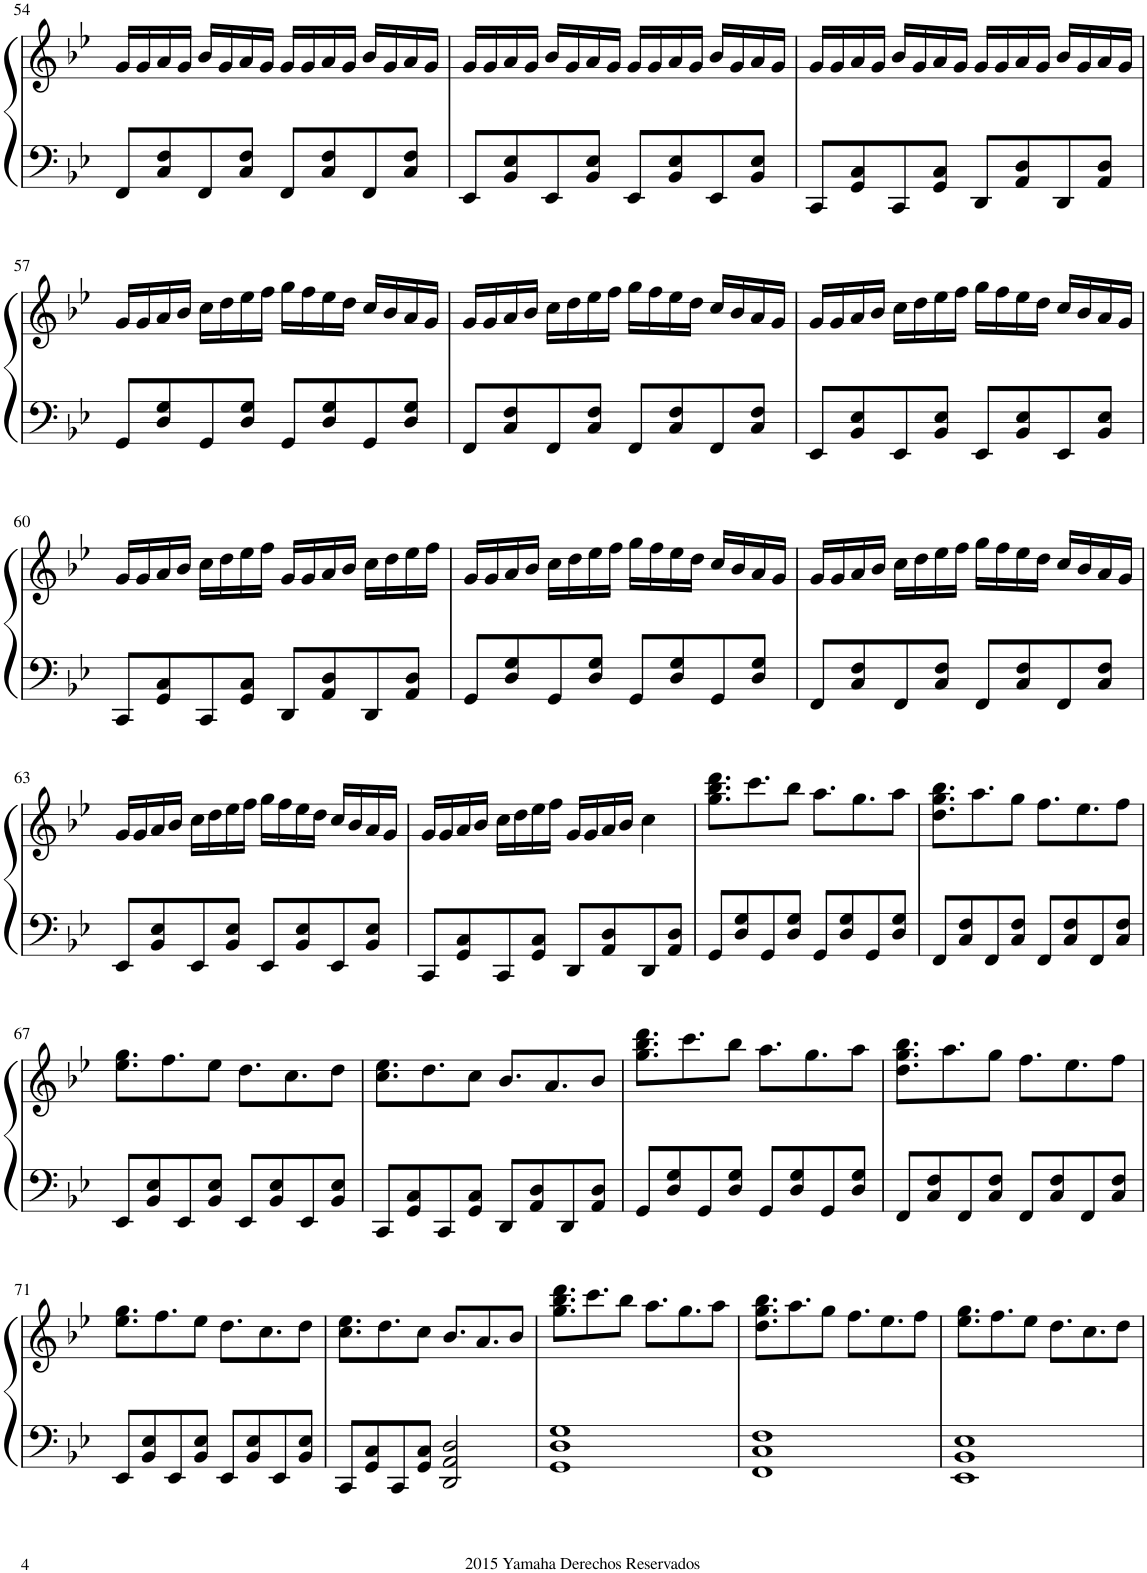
**kern	**kern
*part1	*part1
*staff2	*staff1
*I"Piano	*
*I'Pno.	*
!!LO:PB:g=z
*clefF4	*clefG2
*k[b-e-]	*k[b-e-]
*M4/4	*M4/4
=54	=54
8FF/L	16g/LL
.	16g/
8C/ 8F/	16a/
.	16g/JJ
8FF/	16b-/LL
.	16g/
8C/ 8F/J	16a/
.	16g/JJ
8FF/L	16g/LL
.	16g/
8C/ 8F/	16a/
.	16g/JJ
8FF/	16b-/LL
.	16g/
8C/ 8F/J	16a/
.	16g/JJ
=55	=55
8EE-/L	16g/LL
.	16g/
8BB-/ 8E-/	16a/
.	16g/JJ
8EE-/	16b-/LL
.	16g/
8BB-/ 8E-/J	16a/
.	16g/JJ
8EE-/L	16g/LL
.	16g/
8BB-/ 8E-/	16a/
.	16g/JJ
8EE-/	16b-/LL
.	16g/
8BB-/ 8E-/J	16a/
.	16g/JJ
=56	=56
8CC/L	16g/LL
.	16g/
8GG/ 8C/	16a/
.	16g/JJ
8CC/	16b-/LL
.	16g/
8GG/ 8C/J	16a/
.	16g/JJ
8DD/L	16g/LL
.	16g/
8AA/ 8D/	16a/
.	16g/JJ
8DD/	16b-/LL
.	16g/
8AA/ 8D/J	16a/
.	16g/JJ
!!LO:LB:g=z
=57	=57
8GG/L	16g/LL
.	16g/
8D/ 8G/	16a/
.	16b-/JJ
8GG/	16cc\LL
.	16dd\
8D/ 8G/J	16ee-\
.	16ff\JJ
8GG/L	16gg\LL
.	16ff\
8D/ 8G/	16ee-\
.	16dd\JJ
8GG/	16cc/LL
.	16b-/
8D/ 8G/J	16a/
.	16g/JJ
=58	=58
8FF/L	16g/LL
.	16g/
8C/ 8F/	16a/
.	16b-/JJ
8FF/	16cc\LL
.	16dd\
8C/ 8F/J	16ee-\
.	16ff\JJ
8FF/L	16gg\LL
.	16ff\
8C/ 8F/	16ee-\
.	16dd\JJ
8FF/	16cc/LL
.	16b-/
8C/ 8F/J	16a/
.	16g/JJ
=59	=59
8EE-/L	16g/LL
.	16g/
8BB-/ 8E-/	16a/
.	16b-/JJ
8EE-/	16cc\LL
.	16dd\
8BB-/ 8E-/J	16ee-\
.	16ff\JJ
8EE-/L	16gg\LL
.	16ff\
8BB-/ 8E-/	16ee-\
.	16dd\JJ
8EE-/	16cc/LL
.	16b-/
8BB-/ 8E-/J	16a/
.	16g/JJ
!!LO:LB:g=z
=60	=60
8CC/L	16g/LL
.	16g/
8GG/ 8C/	16a/
.	16b-/JJ
8CC/	16cc\LL
.	16dd\
8GG/ 8C/J	16ee-\
.	16ff\JJ
8DD/L	16g/LL
.	16g/
8AA/ 8D/	16a/
.	16b-/JJ
8DD/	16cc\LL
.	16dd\
8AA/ 8D/J	16ee-\
.	16ff\JJ
=61	=61
8GG/L	16g/LL
.	16g/
8D/ 8G/	16a/
.	16b-/JJ
8GG/	16cc\LL
.	16dd\
8D/ 8G/J	16ee-\
.	16ff\JJ
8GG/L	16gg\LL
.	16ff\
8D/ 8G/	16ee-\
.	16dd\JJ
8GG/	16cc/LL
.	16b-/
8D/ 8G/J	16a/
.	16g/JJ
=62	=62
8FF/L	16g/LL
.	16g/
8C/ 8F/	16a/
.	16b-/JJ
8FF/	16cc\LL
.	16dd\
8C/ 8F/J	16ee-\
.	16ff\JJ
8FF/L	16gg\LL
.	16ff\
8C/ 8F/	16ee-\
.	16dd\JJ
8FF/	16cc/LL
.	16b-/
8C/ 8F/J	16a/
.	16g/JJ
!!LO:LB:g=z
=63	=63
8EE-/L	16g/LL
.	16g/
8BB-/ 8E-/	16a/
.	16b-/JJ
8EE-/	16cc\LL
.	16dd\
8BB-/ 8E-/J	16ee-\
.	16ff\JJ
8EE-/L	16gg\LL
.	16ff\
8BB-/ 8E-/	16ee-\
.	16dd\JJ
8EE-/	16cc/LL
.	16b-/
8BB-/ 8E-/J	16a/
.	16g/JJ
=64	=64
8CC/L	16g/LL
.	16g/
8GG/ 8C/	16a/
.	16b-/JJ
8CC/	16cc\LL
.	16dd\
8GG/ 8C/J	16ee-\
.	16ff\JJ
8DD/L	16g/LL
.	16g/
8AA/ 8D/	16a/
.	16b-/JJ
8DD/	4cc\
8AA/ 8D/J	.
=65	=65
8GG/L	8.gg\ 8.bb-\ 8.ddd\L
8D/ 8G/	.
.	8.ccc\
8GG/	.
8D/ 8G/J	8bb-\J
8GG/L	8.aa\L
8D/ 8G/	.
.	8.gg\
8GG/	.
8D/ 8G/J	8aa\J
=66	=66
8FF/L	8.dd\ 8.gg\ 8.bb-\L
8C/ 8F/	.
.	8.aa\
8FF/	.
8C/ 8F/J	8gg\J
8FF/L	8.ff\L
8C/ 8F/	.
.	8.ee-\
8FF/	.
8C/ 8F/J	8ff\J
!!LO:LB:g=z
=67	=67
8EE-/L	8.ee-\ 8.gg\L
8BB-/ 8E-/	.
.	8.ff\
8EE-/	.
8BB-/ 8E-/J	8ee-\J
8EE-/L	8.dd\L
8BB-/ 8E-/	.
.	8.cc\
8EE-/	.
8BB-/ 8E-/J	8dd\J
=68	=68
8CC/L	8.cc\ 8.ee-\L
8GG/ 8C/	.
.	8.dd\
8CC/	.
8GG/ 8C/J	8cc\J
8DD/L	8.b-/L
8AA/ 8D/	.
.	8.a/
8DD/	.
8AA/ 8D/J	8b-/J
=69	=69
8GG/L	8.gg\ 8.bb-\ 8.ddd\L
8D/ 8G/	.
.	8.ccc\
8GG/	.
8D/ 8G/J	8bb-\J
8GG/L	8.aa\L
8D/ 8G/	.
.	8.gg\
8GG/	.
8D/ 8G/J	8aa\J
=70	=70
8FF/L	8.dd\ 8.gg\ 8.bb-\L
8C/ 8F/	.
.	8.aa\
8FF/	.
8C/ 8F/J	8gg\J
8FF/L	8.ff\L
8C/ 8F/	.
.	8.ee-\
8FF/	.
8C/ 8F/J	8ff\J
!!LO:LB:g=z
=71	=71
8EE-/L	8.ee-\ 8.gg\L
8BB-/ 8E-/	.
.	8.ff\
8EE-/	.
8BB-/ 8E-/J	8ee-\J
8EE-/L	8.dd\L
8BB-/ 8E-/	.
.	8.cc\
8EE-/	.
8BB-/ 8E-/J	8dd\J
=72	=72
8CC/L	8.cc\ 8.ee-\L
8GG/ 8C/	.
.	8.dd\
8CC/	.
8GG/ 8C/J	8cc\J
2DD/ 2AA/ 2D/	8.b-/L
.	8.a/
.	8b-/J
=73	=73
1GG 1D 1G	8.gg\ 8.bb-\ 8.ddd\L
.	8.ccc\
.	8bb-\J
.	8.aa\L
.	8.gg\
.	8aa\J
=74	=74
1FF 1C 1F	8.dd\ 8.gg\ 8.bb-\L
.	8.aa\
.	8gg\J
.	8.ff\L
.	8.ee-\
.	8ff\J
=75	=75
1EE- 1BB- 1E-	8.ee-\ 8.gg\L
.	8.ff\
.	8ee-\J
.	8.dd\L
.	8.cc\
.	8dd\J
=	=
*-	*-
